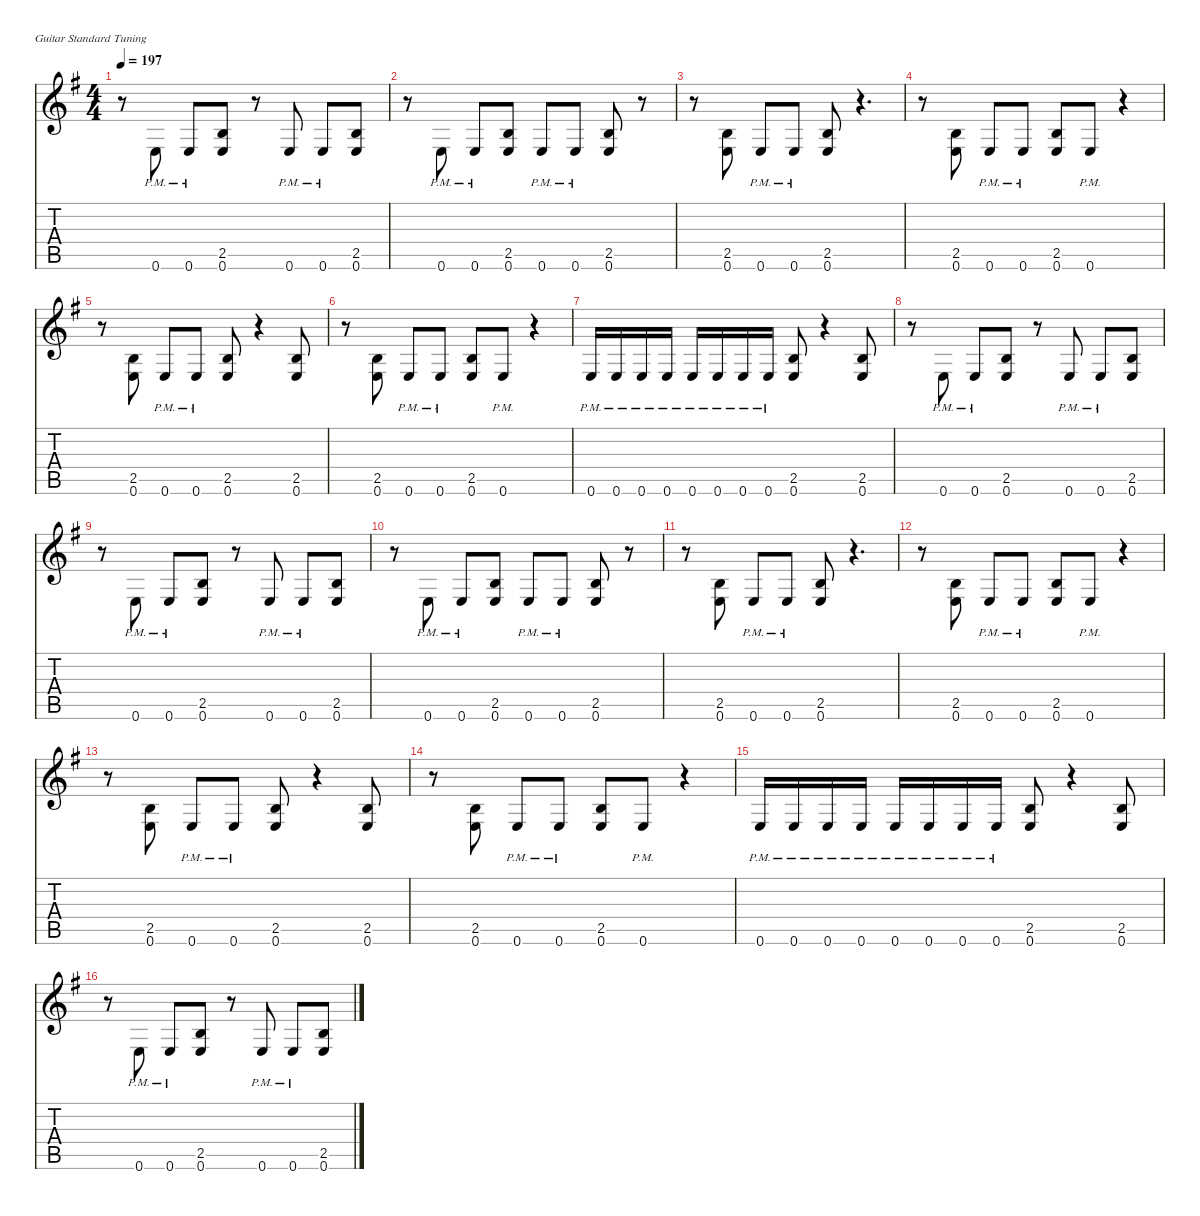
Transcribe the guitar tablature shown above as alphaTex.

\defaultSystemsLayout 4
\hideDynamics
\bracketExtendMode nobrackets
\singleTrackTrackNamePolicy hidden
\multiTrackTrackNamePolicy hidden
\firstSystemTrackNameMode fullname
\firstSystemTrackNameOrientation horizontal
\otherSystemsTrackNameOrientation horizontal
\track ("Guitar 1" "dist.guit.") {mute instrument distortionguitar}
\staff {score tabs}
\tuning (E4 B3 G3 D3 A2 E2)
\ts (4 4)
\tempo 197
\clef g2
\ks eminor
r.8{dy f beam Down} 0.6{pm acc forcenatural}.8{beam Up} 0.6{pm acc forcenatural}.8{beam Up} (2.5{acc forcenatural} 0.6{acc forcenatural}).8{beam Up} r.8{beam Up} 0.6{pm acc forcenatural}.8{beam Up} 0.6{pm acc forcenatural}.8{beam Up} (2.5{acc forcenatural} 0.6{acc forcenatural}).8{beam Up} |
r.8{beam Down} 0.6{pm acc forcenatural}.8{beam Up} 0.6{pm acc forcenatural}.8{beam Up} (2.5{acc forcenatural} 0.6{acc forcenatural}).8{beam Up} 0.6{pm acc forcenatural}.8{beam Up} 0.6{pm acc forcenatural}.8{beam Up} (2.5{acc forcenatural} 0.6{acc forcenatural}).8{beam Up} r.8{beam Up} |
r.8{beam Down} (2.5{acc forcenatural} 0.6{acc forcenatural}).8{beam Up} 0.6{pm acc forcenatural}.8{beam Up} 0.6{pm acc forcenatural}.8{beam Up} (2.5{acc forcenatural} 0.6{acc forcenatural}).8{beam Up} r.4{d beam Up} |
r.8{beam Down} (2.5{acc forcenatural} 0.6{acc forcenatural}).8{beam Up} 0.6{pm acc forcenatural}.8{beam Up} 0.6{pm acc forcenatural}.8{beam Up} (2.5{acc forcenatural} 0.6{acc forcenatural}).8{beam Up} 0.6{pm acc forcenatural}.8{beam Up} r.4{beam Up} |
r.8{beam Down} (2.5{acc forcenatural} 0.6{acc forcenatural}).8{beam Up} 0.6{pm acc forcenatural}.8{beam Up} 0.6{pm acc forcenatural}.8{beam Up} (2.5{acc forcenatural} 0.6{acc forcenatural}).8{beam Up} r.4{beam Up} (2.5{acc forcenatural} 0.6{acc forcenatural}).8{beam Up} |
r.8{beam Down} (2.5{acc forcenatural} 0.6{acc forcenatural}).8{beam Up} 0.6{pm acc forcenatural}.8{beam Up} 0.6{pm acc forcenatural}.8{beam Up} (2.5{acc forcenatural} 0.6{acc forcenatural}).8{beam Up} 0.6{pm acc forcenatural}.8{beam Up} r.4{beam Up} |
0.6{pm acc forcenatural}.16{beam Up} 0.6{pm acc forcenatural}.16{beam Up} 0.6{pm acc forcenatural}.16{beam Up} 0.6{pm acc forcenatural}.16{beam Up} 0.6{pm acc forcenatural}.16{beam Up} 0.6{pm acc forcenatural}.16{beam Up} 0.6{pm acc forcenatural}.16{beam Up} 0.6{pm acc forcenatural}.16{beam Up} (2.5{acc forcenatural} 0.6{acc forcenatural}).8{beam Up} r.4{beam Up} (2.5{acc forcenatural} 0.6{acc forcenatural}).8{beam Up} |
r.8{beam Down} 0.6{pm acc forcenatural}.8{beam Up} 0.6{pm acc forcenatural}.8{beam Up} (2.5{acc forcenatural} 0.6{acc forcenatural}).8{beam Up} r.8{beam Up} 0.6{pm acc forcenatural}.8{beam Up} 0.6{pm acc forcenatural}.8{beam Up} (2.5{acc forcenatural} 0.6{acc forcenatural}).8{beam Up} |
r.8{beam Down} 0.6{pm acc forcenatural}.8{beam Up} 0.6{pm acc forcenatural}.8{beam Up} (2.5{acc forcenatural} 0.6{acc forcenatural}).8{beam Up} r.8{beam Up} 0.6{pm acc forcenatural}.8{beam Up} 0.6{pm acc forcenatural}.8{beam Up} (2.5{acc forcenatural} 0.6{acc forcenatural}).8{beam Up} |
r.8{beam Down} 0.6{pm acc forcenatural}.8{beam Up} 0.6{pm acc forcenatural}.8{beam Up} (2.5{acc forcenatural} 0.6{acc forcenatural}).8{beam Up} 0.6{pm acc forcenatural}.8{beam Up} 0.6{pm acc forcenatural}.8{beam Up} (2.5{acc forcenatural} 0.6{acc forcenatural}).8{beam Up} r.8{beam Up} |
\scale
0.952061 r.8{beam Down} (2.5{acc forcenatural} 0.6{acc forcenatural}).8{beam Up} 0.6{pm acc forcenatural}.8{beam Up} 0.6{pm acc forcenatural}.8{beam Up} (2.5{acc forcenatural} 0.6{acc forcenatural}).8{beam Up} r.4{d beam Up} |
\scale
0.931436 r.8{beam Down} (2.5{acc forcenatural} 0.6{acc forcenatural}).8{beam Up} 0.6{pm acc forcenatural}.8{beam Up} 0.6{pm acc forcenatural}.8{beam Up} (2.5{acc forcenatural} 0.6{acc forcenatural}).8{beam Up} 0.6{pm acc forcenatural}.8{beam Up} r.4{beam Up} |
\scale
0.931437 r.8{beam Down} (2.5{acc forcenatural} 0.6{acc forcenatural}).8{beam Up} 0.6{pm acc forcenatural}.8{beam Up} 0.6{pm acc forcenatural}.8{beam Up} (2.5{acc forcenatural} 0.6{acc forcenatural}).8{beam Up} r.4{beam Up} (2.5{acc forcenatural} 0.6{acc forcenatural}).8{beam Up} |
\scale
0.951595 r.8{beam Down} (2.5{acc forcenatural} 0.6{acc forcenatural}).8{beam Up} 0.6{pm acc forcenatural}.8{beam Up} 0.6{pm acc forcenatural}.8{beam Up} (2.5{acc forcenatural} 0.6{acc forcenatural}).8{beam Up} 0.6{pm acc forcenatural}.8{beam Up} r.4{beam Up} |
\scale
1.34201 0.6{pm acc forcenatural}.16{beam Up} 0.6{pm acc forcenatural}.16{beam Up} 0.6{pm acc forcenatural}.16{beam Up} 0.6{pm acc forcenatural}.16{beam Up} 0.6{pm acc forcenatural}.16{beam Up} 0.6{pm acc forcenatural}.16{beam Up} 0.6{pm acc forcenatural}.16{beam Up} 0.6{pm acc forcenatural}.16{beam Up} (2.5{acc forcenatural} 0.6{acc forcenatural}).8{beam Up} r.4{beam Up} (2.5{acc forcenatural} 0.6{acc forcenatural}).8{beam Up} |
\scale
0.950753 r.8{beam Down} 0.6{pm acc forcenatural}.8{beam Up} 0.6{pm acc forcenatural}.8{beam Up} (2.5{acc forcenatural} 0.6{acc forcenatural}).8{beam Up} r.8{beam Up} 0.6{pm acc forcenatural}.8{beam Up} 0.6{pm acc forcenatural}.8{beam Up} (2.5{acc forcenatural} 0.6{acc forcenatural}).8{beam Up}
